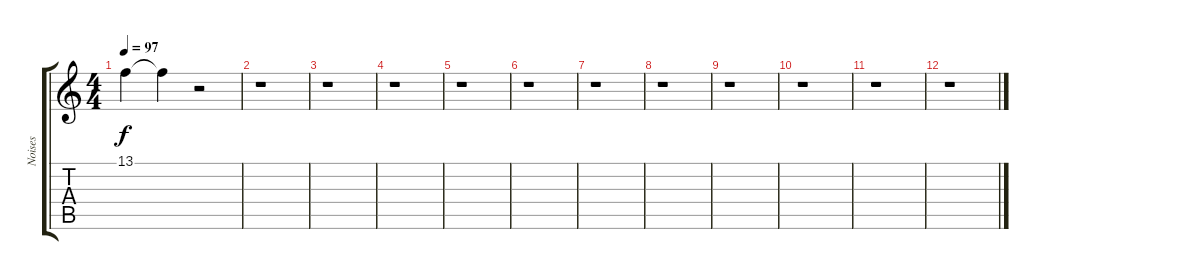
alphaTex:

\track ("Noises" "Noises") {instrument pad5bowed}
\staff {score tabs}
\tuning (E4 B3 G3 D3 A2 E2) {hide}
\ts (4 4)
\tempo 97
\clef g2
\ks c
13.1{t}.4{dy f} 13.1{t}.4 r.2 |
r.1 |
r.1 |
r.1 |
r.1 |
r.1 |
r.1 |
r.1 |
r.1 |
r.1 |
r.1 |
r.1
